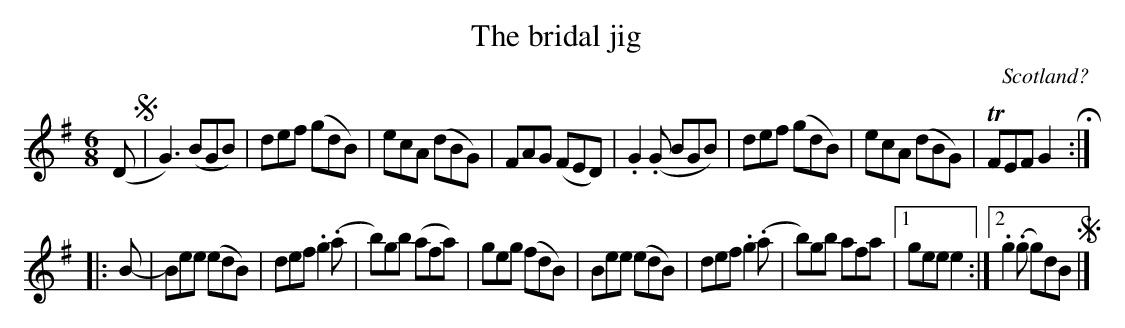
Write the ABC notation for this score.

X:1
T:The bridal jig
O:Scotland?
M:6/8
L:1/8
K:G
(DS|G3) (BGB)|def (gdB)|ecA (dBG)|FAG (FED)|.G2 (.G BGB)|def (gdB)|ecA (dBG)|TFEF G2 H:|
|:B-|Bee (edB)|def .g2 (.a|b)gb (afa)|geg (fdB)|Bee (edB)|def .g2 (.a|b)gb afa|[1 gee e2:|[2.g2 (.g g)dBS|]
